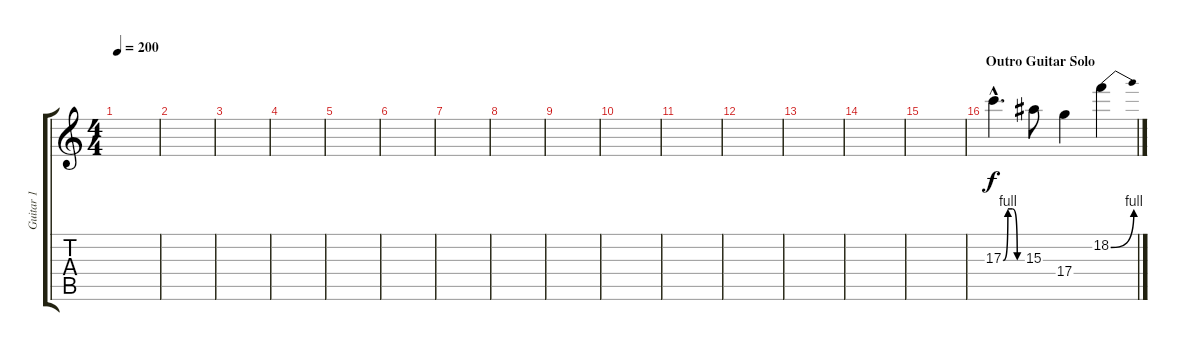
\track ("Guitar 1" "Guitar 1") {instrument overdrivenguitar}
\staff {score tabs}
\tuning (E4 B3 G3 D3 A2 E2) {hide}
\ts (4 4)
\tempo 200
\clef g2
\ks c
|
|
|
|
|
|
|
|
|
|
|
|
|
|
|
\section ("" "Outro Guitar Solo")
17.3{be (custom 0 0 15 4 30 4 45 0 60 0) hac}.4{d} 15.3.8 17.4.4 18.2{be (bend 0 0 60 4)}.4
